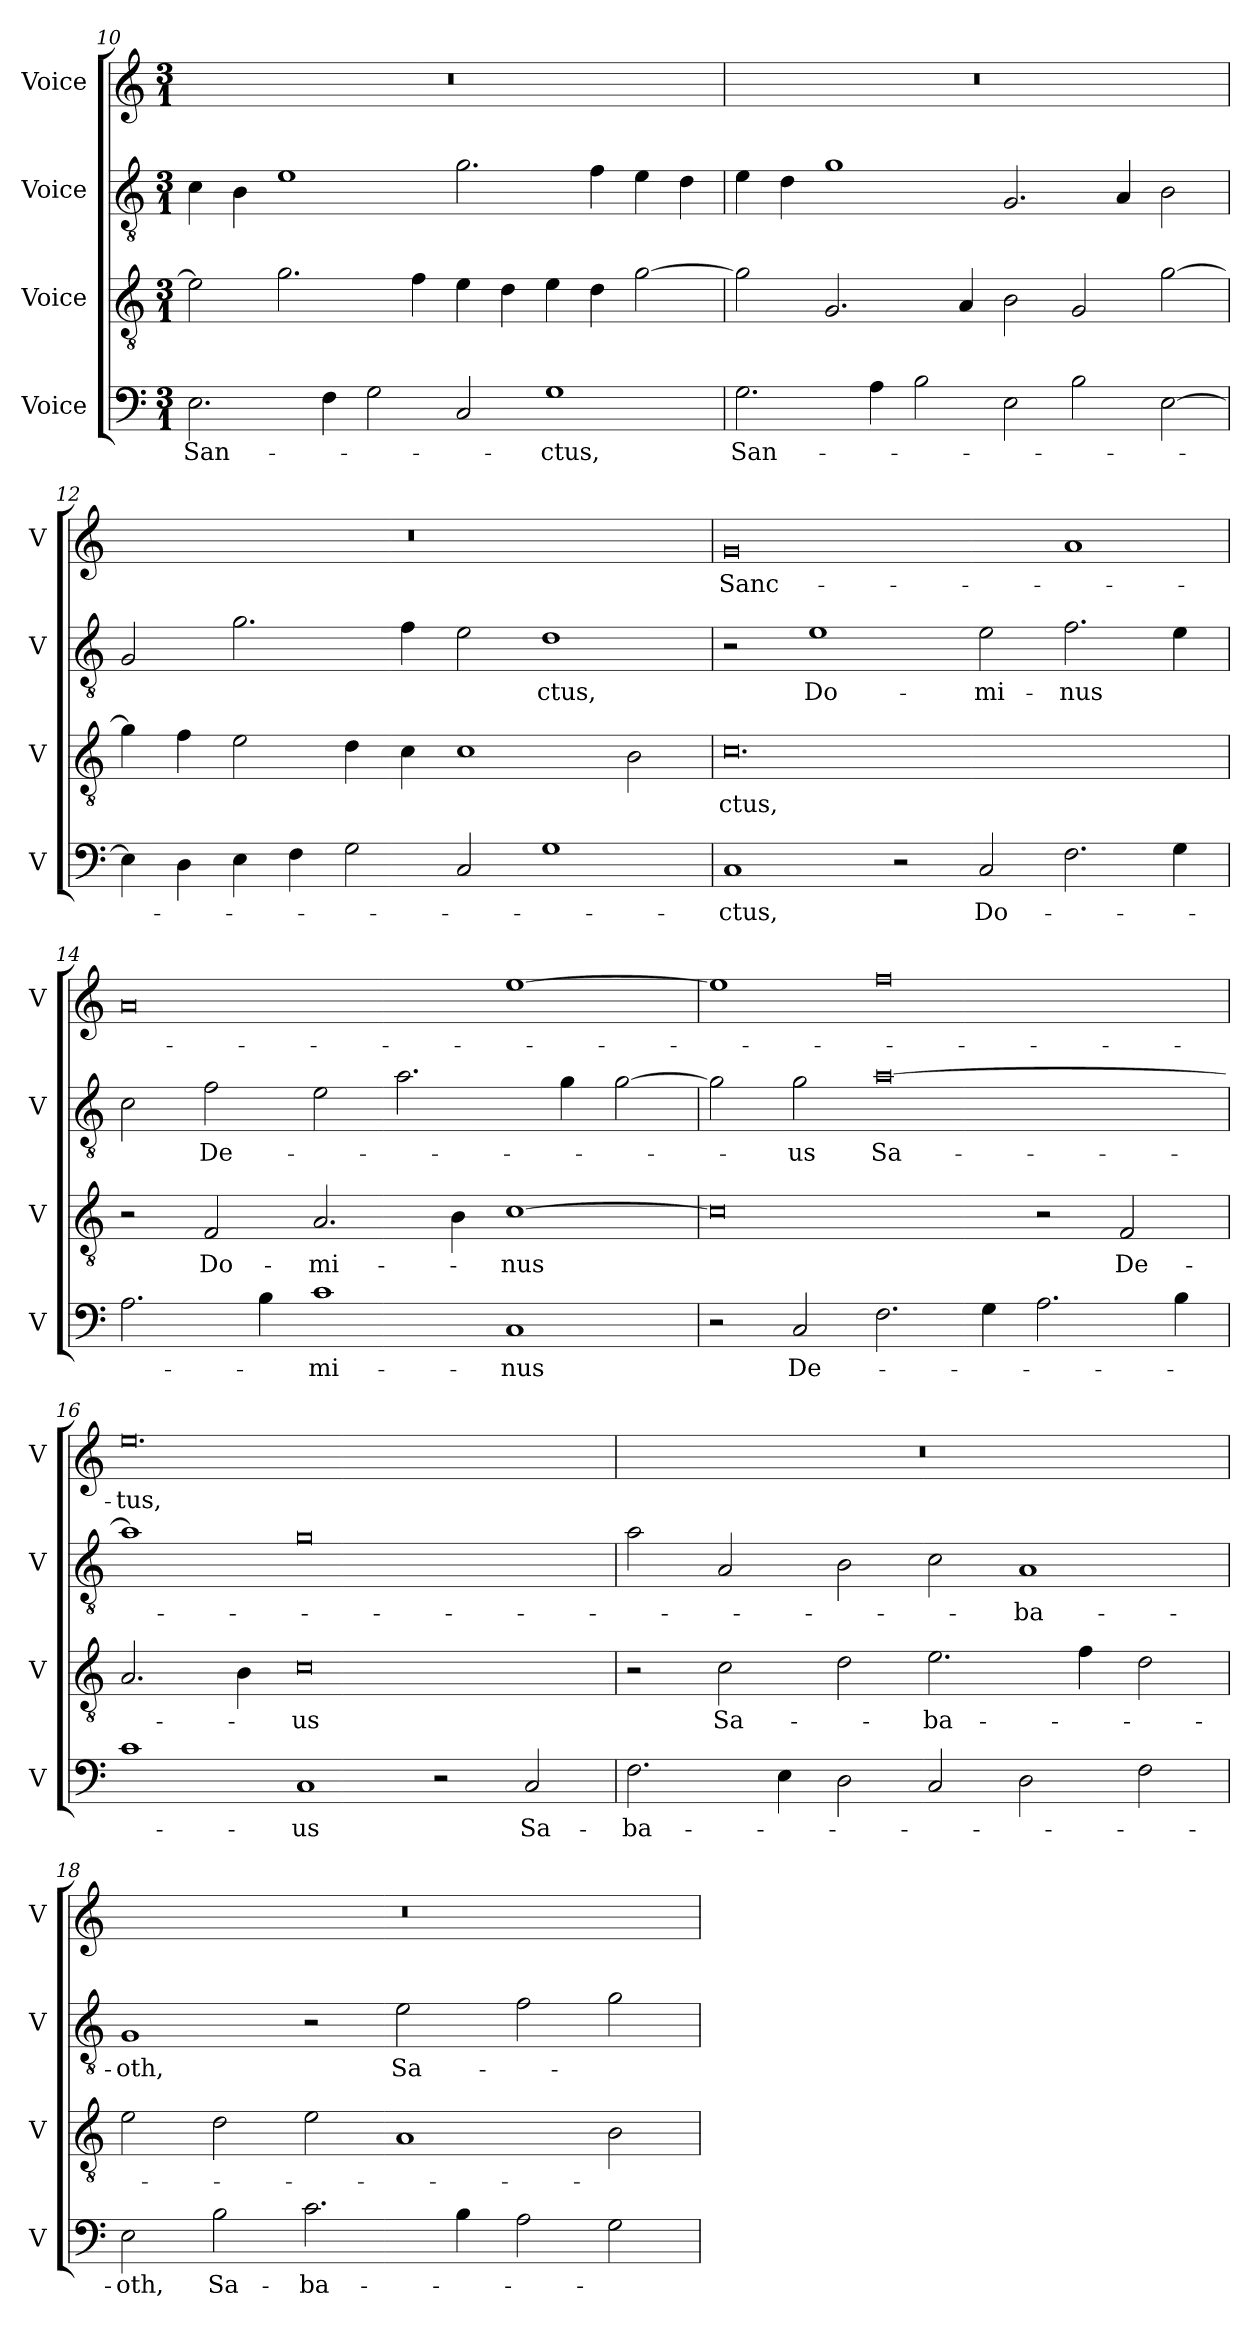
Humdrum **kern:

**kern	**text	**kern	**text	**kern	**text	**kern	**text
*part4	*part4	*part3	*part3	*part2	*part2	*part1	*part1
*staff4	*staff4	*staff3	*staff3	*staff2	*staff2	*staff1	*staff1
*I"Voice	*	*I"Voice	*	*I"Voice	*	*I"Voice	*
*I'V	*	*I'V	*	*I'V	*	*I'V	*
!!LO:LB:g=z
*clefF4	*	*clefGv2	*	*clefGv2	*	*clefG2	*
*k[]	*	*k[]	*	*k[]	*	*k[]	*
*M3/1	*	*M3/1	*	*M3/1	*	*M3/1	*
=10	=10	=10	=10	=10	=10	=10	=10
!	!LO:LY:b	!	!	!	!	!	!
2.E\	San-	2e\]	.	4c\	.	0.r	.
.	.	.	.	4B\	.	.	.
.	.	2.g\	.	1e	.	.	.
4F\	.	.	.	.	.	.	.
2G\	.	.	.	.	.	.	.
.	.	4f\	.	.	.	.	.
2C/	.	4e\	.	2.g\	.	.	.
.	.	4d\	.	.	.	.	.
!	!LO:LY:b	!	!	!	!	!	!
1G	-ctus,	4e\	.	.	.	.	.
.	.	4d\	.	4f\	.	.	.
.	.	[2g\	.	4e\	.	.	.
.	.	.	.	4d\	.	.	.
=11	=11	=11	=11	=11	=11	=11	=11
!	!LO:LY:b	!	!	!	!	!	!
2.G\	San-	2g\]	.	4e\	.	0.r	.
.	.	.	.	4d\	.	.	.
.	.	2.G/	.	1g	.	.	.
4A\	.	.	.	.	.	.	.
2B\	.	.	.	.	.	.	.
.	.	4A/	.	.	.	.	.
2E\	.	2B\	.	2.G/	.	.	.
2B\	.	2G/	.	.	.	.	.
.	.	.	.	4A/	.	.	.
[2E\	.	[2g\	.	2B\	.	.	.
!!LO:LB:g=z
=12	=12	=12	=12	=12	=12	=12	=12
4E\]	.	4g\]	.	2G/	.	0.r	.
4D\	.	4f\	.	.	.	.	.
4E\	.	2e\	.	2.g\	.	.	.
4F\	.	.	.	.	.	.	.
2G\	.	4d\	.	.	.	.	.
.	.	4c\	.	4f\	.	.	.
2C/	.	1c	.	2e\	.	.	.
!	!	!	!	!	!LO:LY:b	!	!
1G	.	.	.	1d	-ctus,	.	.
.	.	2B\	.	.	.	.	.
=13	=13	=13	=13	=13	=13	=13	=13
!	!LO:LY:b	!	!LO:LY:b	!	!	!	!LO:LY:b
1C	-ctus,	0.c	-ctus,	2r	.	0g	Sanc-
!	!	!	!	!	!LO:LY:b	!	!
.	.	.	.	1e	Do-	.	.
2r	.	.	.	.	.	.	.
!	!LO:LY:b	!	!	!	!LO:LY:b	!	!
2C/	Do-	.	.	2e\	-mi-	.	.
!	!	!	!	!	!LO:LY:b	!	!
2.F\	.	.	.	2.f\	-nus	1a	.
4G\	.	.	.	4e\	.	.	.
!!LO:PB:g=z
=14	=14	=14	=14	=14	=14	=14	=14
2.A\	.	2r	.	2c\	.	0a	.
!	!	!	!LO:LY:b	!	!LO:LY:b	!	!
.	.	2F/	Do-	2f\	De-	.	.
4B\	.	.	.	.	.	.	.
!	!LO:LY:b	!	!LO:LY:b	!	!	!	!
1c	-mi-	2.A/	-mi-	2e\	.	.	.
.	.	.	.	2.a\	.	.	.
.	.	4B\	.	.	.	.	.
!	!LO:LY:b	!	!LO:LY:b	!	!	!	!
1C	-nus	[1c	-nus	.	.	[1ee	.
.	.	.	.	4g\	.	.	.
.	.	.	.	[2g\	.	.	.
=15	=15	=15	=15	=15	=15	=15	=15
2r	.	0c]	.	2g\]	.	1ee]	.
!	!LO:LY:b	!	!	!	!LO:LY:b	!	!
2C/	De-	.	.	2g\	-us	.	.
!	!	!	!	!	!LO:LY:b	!	!
2.F\	.	.	.	[0a	Sa-	0ff	.
4G\	.	.	.	.	.	.	.
2.A\	.	2r	.	.	.	.	.
!	!	!	!LO:LY:b	!	!	!	!
.	.	2F/	De-	.	.	.	.
4B\	.	.	.	.	.	.	.
!!LO:LB:g=z
=16	=16	=16	=16	=16	=16	=16	=16
!	!	!	!	!	!	!	!LO:LY:b
1c	.	2.A/	.	1a]	.	0.ee	-tus,
.	.	4B\	.	.	.	.	.
!	!LO:LY:b	!	!LO:LY:b	!	!	!	!
1C	-us	0c	-us	0g	.	.	.
2r	.	.	.	.	.	.	.
!	!LO:LY:b	!	!	!	!	!	!
2C/	Sa-	.	.	.	.	.	.
=17	=17	=17	=17	=17	=17	=17	=17
!	!LO:LY:b	!	!	!	!	!	!
2.F\	-ba-	2r	.	2a\	.	0.r	.
!	!	!	!LO:LY:b	!	!	!	!
.	.	2c\	Sa-	2A/	.	.	.
4E\	.	.	.	.	.	.	.
2D\	.	2d\	.	2B\	.	.	.
!	!	!	!LO:LY:b	!	!	!	!
2C/	.	2.e\	-ba-	2c\	.	.	.
!	!	!	!	!	!LO:LY:b	!	!
2D\	.	.	.	1A	-ba-	.	.
.	.	4f\	.	.	.	.	.
2F\	.	2d\	.	.	.	.	.
!!LO:LB:g=z
=18	=18	=18	=18	=18	=18	=18	=18
!	!LO:LY:b	!	!	!	!LO:LY:b	!	!
2E\	-oth,	2e\	.	1G	-oth,	0.r	.
!	!LO:LY:b	!	!	!	!	!	!
2B\	Sa-	2d\	.	.	.	.	.
!	!LO:LY:b	!	!	!	!	!	!
2.c\	-ba-	2e\	.	2r	.	.	.
!	!	!	!	!	!LO:LY:b	!	!
.	.	1A	.	2e\	Sa-	.	.
4B\	.	.	.	.	.	.	.
2A\	.	.	.	2f\	.	.	.
2G\	.	2B\	.	2g\	.	.	.
=	=	=	=	=	=	=	=
*-	*-	*-	*-	*-	*-	*-	*-
